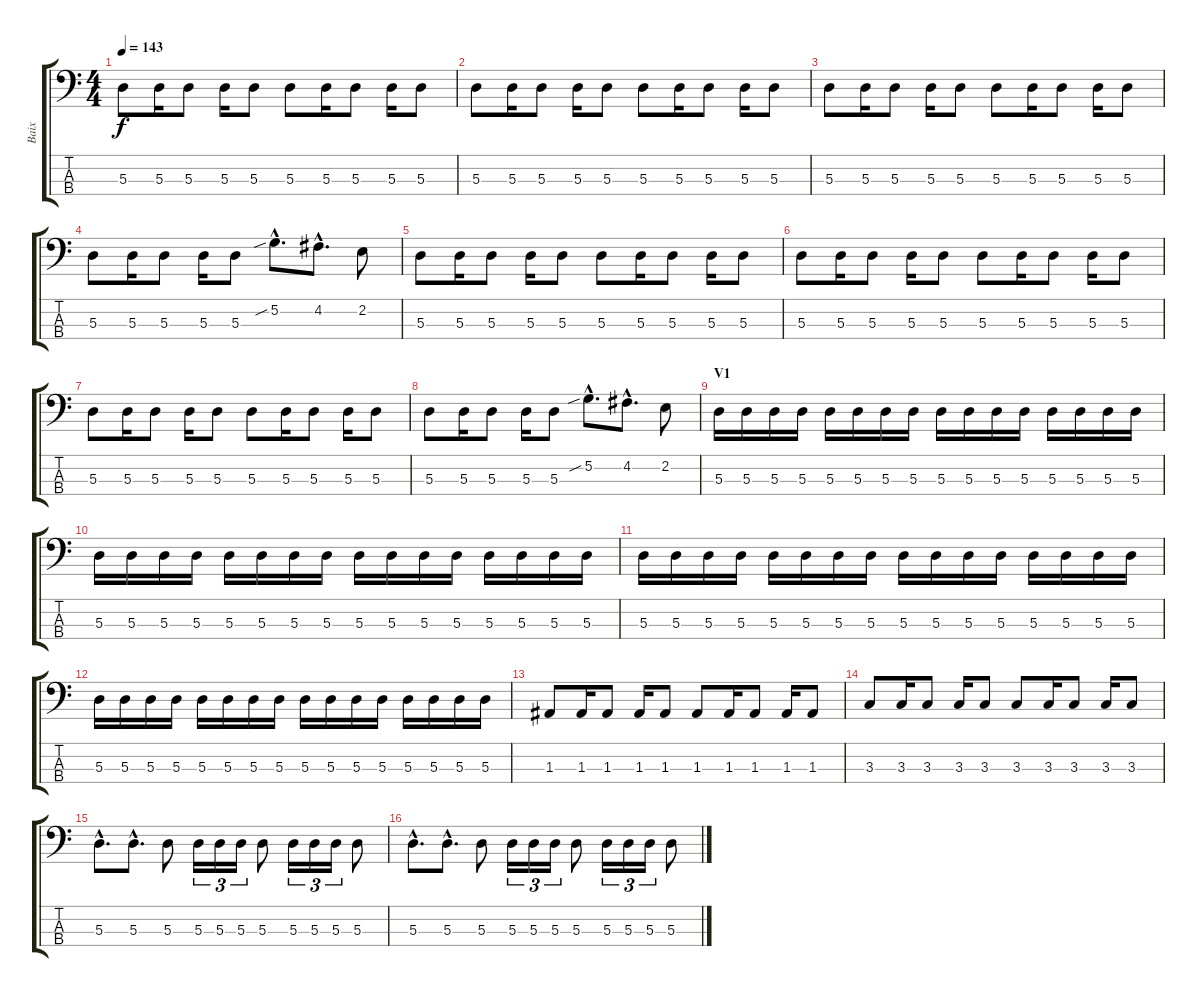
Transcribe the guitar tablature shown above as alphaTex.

\track ("Baix" "Baix") {instrument electricbassfinger}
\staff {score tabs}
\tuning (G2 D2 A1 E1) {hide}
\ts (4 4)
\tempo 143
\clef f4
\ks c
5.3.8{dy f} 5.3.16 5.3.8 5.3.16 5.3.8 5.3.8 5.3.16 5.3.8 5.3.16 5.3.8 |
5.3.8 5.3.16 5.3.8 5.3.16 5.3.8 5.3.8 5.3.16 5.3.8 5.3.16 5.3.8 |
5.3.8 5.3.16 5.3.8 5.3.16 5.3.8 5.3.8 5.3.16 5.3.8 5.3.16 5.3.8 |
5.3.8 5.3.16 5.3.8 5.3.16 5.3.8 5.2{sib hac}.8{d} 4.2{hac}.8{d} 2.2.8 |
5.3.8 5.3.16 5.3.8 5.3.16 5.3.8 5.3.8 5.3.16 5.3.8 5.3.16 5.3.8 |
5.3.8 5.3.16 5.3.8 5.3.16 5.3.8 5.3.8 5.3.16 5.3.8 5.3.16 5.3.8 |
5.3.8 5.3.16 5.3.8 5.3.16 5.3.8 5.3.8 5.3.16 5.3.8 5.3.16 5.3.8 |
5.3.8 5.3.16 5.3.8 5.3.16 5.3.8 5.2{sib hac}.8{d} 4.2{hac}.8{d} 2.2.8 |
\section ("" "V1")
5.3.16 5.3.16 5.3.16 5.3.16 5.3.16 5.3.16 5.3.16 5.3.16 5.3.16 5.3.16 5.3.16 5.3.16 5.3.16 5.3.16 5.3.16 5.3.16 |
5.3.16 5.3.16 5.3.16 5.3.16 5.3.16 5.3.16 5.3.16 5.3.16 5.3.16 5.3.16 5.3.16 5.3.16 5.3.16 5.3.16 5.3.16 5.3.16 |
5.3.16 5.3.16 5.3.16 5.3.16 5.3.16 5.3.16 5.3.16 5.3.16 5.3.16 5.3.16 5.3.16 5.3.16 5.3.16 5.3.16 5.3.16 5.3.16 |
5.3.16 5.3.16 5.3.16 5.3.16 5.3.16 5.3.16 5.3.16 5.3.16 5.3.16 5.3.16 5.3.16 5.3.16 5.3.16 5.3.16 5.3.16 5.3.16 |
1.3.8 1.3.16 1.3.8 1.3.16 1.3.8 1.3.8 1.3.16 1.3.8 1.3.16 1.3.8 |
3.3.8 3.3.16 3.3.8 3.3.16 3.3.8 3.3.8 3.3.16 3.3.8 3.3.16 3.3.8 |
5.3{hac}.8{d} 5.3{hac}.8{d} 5.3.8 5.3.16{tu (3 2)} 5.3.16{tu (3 2)} 5.3.16{tu (3 2)} 5.3.8 5.3.16{tu (3 2)} 5.3.16{tu (3 2)} 5.3.16{tu (3 2)} 5.3.8 |
5.3{hac}.8{d} 5.3{hac}.8{d} 5.3.8 5.3.16{tu (3 2)} 5.3.16{tu (3 2)} 5.3.16{tu (3 2)} 5.3.8 5.3.16{tu (3 2)} 5.3.16{tu (3 2)} 5.3.16{tu (3 2)} 5.3.8
